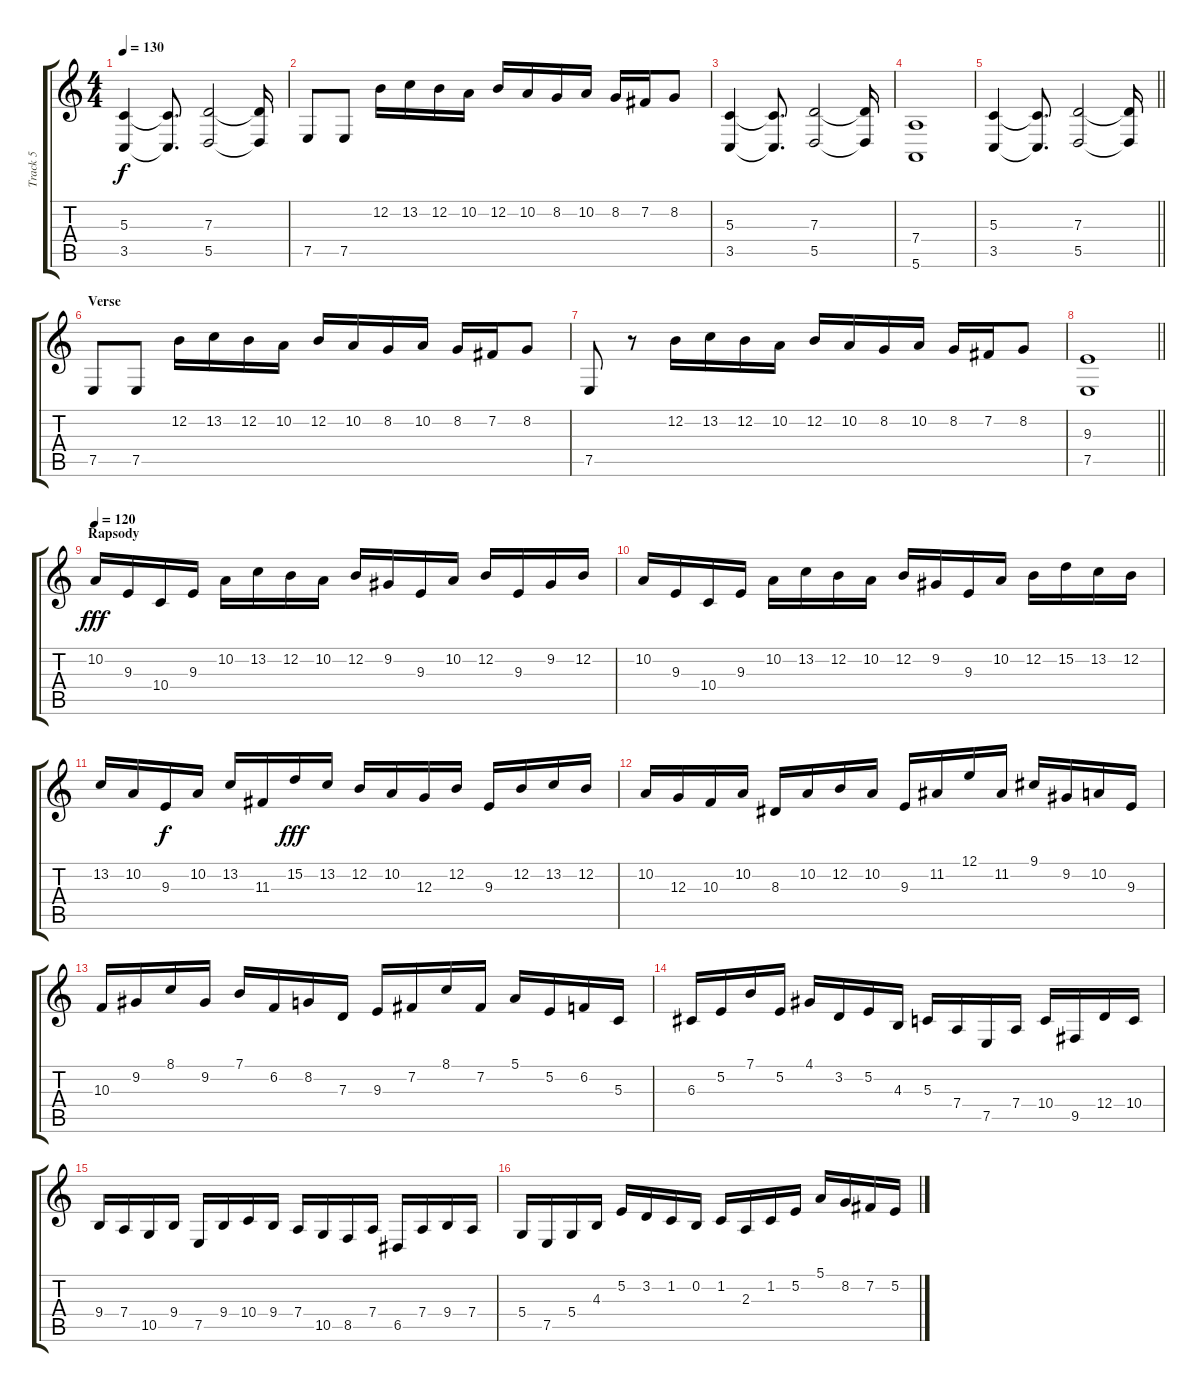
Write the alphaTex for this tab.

\track ("Track 5" "Track 5") {instrument stringensemble1}
\staff {score tabs}
\tuning (E4 B3 G3 D3 A2 E2) {hide}
\ts (4 4)
\tempo 130
\clef g2
\ks c
(5.3 3.5).4{dy f} (5.3{t} 3.5{t}).8{d} (7.3 5.5).2 (7.3{t} 5.5{t}).16 |
7.5.8 7.5.8 12.2.16 13.2.16 12.2.16 10.2.16 12.2.16 10.2.16 8.2.16 10.2.16 8.2.16 7.2.16 8.2.8 |
(5.3 3.5).4 (5.3{t} 3.5{t}).8{d} (7.3 5.5).2 (7.3{t} 5.5{t}).16 |
(7.4 5.6).1 |
\barLineRight lightlight
(5.3 3.5).4 (5.3{t} 3.5{t}).8{d} (7.3 5.5).2 (7.3{t} 5.5{t}).16 |
\section ("" "Verse")
7.5.8 7.5.8 12.2.16 13.2.16 12.2.16 10.2.16 12.2.16 10.2.16 8.2.16 10.2.16 8.2.16 7.2.16 8.2.8 |
7.5.8 r.8 12.2.16 13.2.16 12.2.16 10.2.16 12.2.16 10.2.16 8.2.16 10.2.16 8.2.16 7.2.16 8.2.8 |
\barLineRight lightlight
(9.3 7.5).1 |
\section ("" "Rapsody")
\tempo 120
10.2.16{dy fff instrument accordion} 9.3.16 10.4.16 9.3.16 10.2.16 13.2.16 12.2.16 10.2.16 12.2.16 9.2.16 9.3.16 10.2.16 12.2.16 9.3.16 9.2.16 12.2.16 |
10.2.16 9.3.16 10.4.16 9.3.16 10.2.16 13.2.16 12.2.16 10.2.16 12.2.16 9.2.16 9.3.16 10.2.16 12.2.16 15.2.16 13.2.16 12.2.16 |
13.2.16 10.2.16 9.3.16{dy f} 10.2.16 13.2.16 11.3.16 15.2.16{dy fff} 13.2.16 12.2.16 10.2.16 12.3.16 12.2.16 9.3.16 12.2.16 13.2.16 12.2.16 |
10.2.16 12.3.16 10.3.16 10.2.16 8.3.16 10.2.16 12.2.16 10.2.16 9.3.16 11.2.16 12.1.16 11.2.16 9.1.16 9.2.16 10.2.16 9.3.16 |
10.3.16 9.2.16 8.1.16 9.2.16 7.1.16 6.2.16 8.2.16 7.3.16 9.3.16 7.2.16 8.1.16 7.2.16 5.1.16 5.2.16 6.2.16 5.3.16 |
6.3.16 5.2.16 7.1.16 5.2.16 4.1.16 3.2.16 5.2.16 4.3.16 5.3.16 7.4.16 7.5.16 7.4.16 10.4.16 9.5.16 12.4.16 10.4.16 |
9.4.16 7.4.16 10.5.16 9.4.16 7.5.16 9.4.16 10.4.16 9.4.16 7.4.16 10.5.16 8.5.16 7.4.16 6.5.16 7.4.16 9.4.16 7.4.16 |
5.4.16 7.5.16 5.4.16 4.3.16 5.2.16 3.2.16 1.2.16 0.2.16 1.2.16 2.3.16 1.2.16 5.2.16 5.1.16 8.2.16 7.2.16 5.2.16
